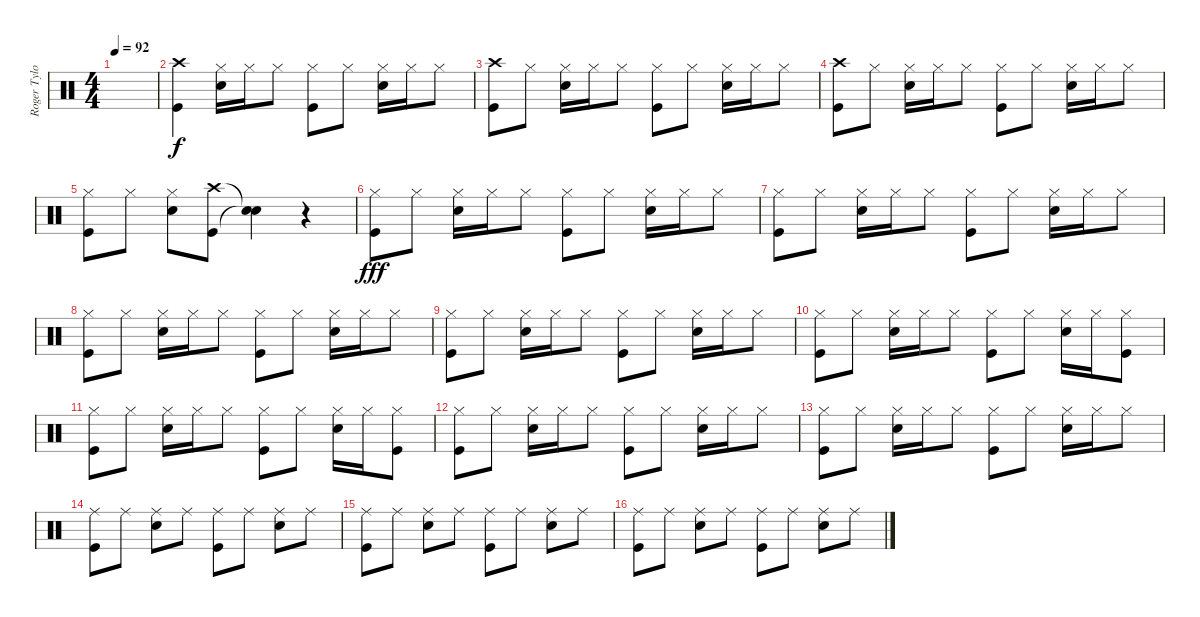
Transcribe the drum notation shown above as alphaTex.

\track ("Roger Tylor" "Roger Tylo") {instrument percussion}
\staff {score}
\articulation defaults
\ts (4 4)
\tempo 92
\clef neutral
\ks c
|
("Crash high (hit)" "Kick (hit)").4 ("Hi-Hat (closed)" "Snare (hit) 2").16 "Hi-Hat (closed)".16 "Hi-Hat (closed)".8 ("Hi-Hat (closed)" "Kick (hit)").8 "Hi-Hat (closed)".8 ("Hi-Hat (closed)" "Snare (hit) 2").16 "Hi-Hat (closed)".16 "Hi-Hat (closed)".8 |
("Crash high (hit)" "Kick (hit)").8 "Hi-Hat (closed)".8 ("Hi-Hat (closed)" "Snare (hit) 2").16 "Hi-Hat (closed)".16 "Hi-Hat (closed)".8 ("Hi-Hat (closed)" "Kick (hit)").8 "Hi-Hat (closed)".8 ("Hi-Hat (closed)" "Snare (hit) 2").16 "Hi-Hat (closed)".16 "Hi-Hat (closed)".8 |
("Crash high (hit)" "Kick (hit)").8 "Hi-Hat (closed)".8 ("Hi-Hat (closed)" "Snare (hit) 2").16 "Hi-Hat (closed)".16 "Hi-Hat (closed)".8 ("Hi-Hat (closed)" "Kick (hit)").8 "Hi-Hat (closed)".8 ("Hi-Hat (closed)" "Snare (hit) 2").16 "Hi-Hat (closed)".16 "Hi-Hat (closed)".8 |
("Hi-Hat (closed)" "Kick (hit)").8 "Hi-Hat (closed)".8 ("Hi-Hat (closed)" "Snare (hit) 2").8 ("Crash high (hit)" "Kick (hit)").8 ("Snare (hit)"{t} "Snare (hit)"{t}).4{dy f} r.4 |
("Hi-Hat (closed)" "Kick (hit)").8{dy fff} "Hi-Hat (closed)".8 ("Hi-Hat (closed)" "Snare (hit) 2").16 "Hi-Hat (closed)".16 "Hi-Hat (closed)".8 ("Hi-Hat (closed)" "Kick (hit)").8 "Hi-Hat (closed)".8 ("Hi-Hat (closed)" "Snare (hit) 2").16 "Hi-Hat (closed)".16 "Hi-Hat (closed)".8 |
("Hi-Hat (closed)" "Kick (hit)").8 "Hi-Hat (closed)".8 ("Hi-Hat (closed)" "Snare (hit) 2").16 "Hi-Hat (closed)".16 "Hi-Hat (closed)".8 ("Hi-Hat (closed)" "Kick (hit)").8 "Hi-Hat (closed)".8 ("Hi-Hat (closed)" "Snare (hit) 2").16 "Hi-Hat (closed)".16 "Hi-Hat (closed)".8 |
("Hi-Hat (closed)" "Kick (hit)").8 "Hi-Hat (closed)".8 ("Hi-Hat (closed)" "Snare (hit) 2").16 "Hi-Hat (closed)".16 "Hi-Hat (closed)".8 ("Hi-Hat (closed)" "Kick (hit)").8 "Hi-Hat (closed)".8 ("Hi-Hat (closed)" "Snare (hit) 2").16 "Hi-Hat (closed)".16 "Hi-Hat (closed)".8 |
("Hi-Hat (closed)" "Kick (hit)").8 "Hi-Hat (closed)".8 ("Hi-Hat (closed)" "Snare (hit) 2").16 "Hi-Hat (closed)".16 "Hi-Hat (closed)".8 ("Hi-Hat (closed)" "Kick (hit)").8 "Hi-Hat (closed)".8 ("Hi-Hat (closed)" "Snare (hit) 2").16 "Hi-Hat (closed)".16 "Hi-Hat (closed)".8 |
("Hi-Hat (closed)" "Kick (hit)").8 "Hi-Hat (closed)".8 ("Hi-Hat (closed)" "Snare (hit) 2").16 "Hi-Hat (closed)".16 "Hi-Hat (closed)".8 ("Hi-Hat (closed)" "Kick (hit)").8 "Hi-Hat (closed)".8 ("Hi-Hat (closed)" "Snare (hit) 2").16 "Hi-Hat (closed)".16 ("Hi-Hat (closed)" "Kick (hit)").8 |
("Hi-Hat (closed)" "Kick (hit)").8 "Hi-Hat (closed)".8 ("Hi-Hat (closed)" "Snare (hit) 2").16 "Hi-Hat (closed)".16 "Hi-Hat (closed)".8 ("Hi-Hat (closed)" "Kick (hit)").8 "Hi-Hat (closed)".8 ("Hi-Hat (closed)" "Snare (hit) 2").16 "Hi-Hat (closed)".16 ("Hi-Hat (closed)" "Kick (hit)").8 |
("Hi-Hat (closed)" "Kick (hit)").8 "Hi-Hat (closed)".8 ("Hi-Hat (closed)" "Snare (hit) 2").16 "Hi-Hat (closed)".16 "Hi-Hat (closed)".8 ("Hi-Hat (closed)" "Kick (hit)").8 "Hi-Hat (closed)".8 ("Hi-Hat (closed)" "Snare (hit) 2").16 "Hi-Hat (closed)".16 "Hi-Hat (closed)".8 |
("Hi-Hat (closed)" "Kick (hit)").8 "Hi-Hat (closed)".8 ("Hi-Hat (closed)" "Snare (hit) 2").16 "Hi-Hat (closed)".16 "Hi-Hat (closed)".8 ("Hi-Hat (closed)" "Kick (hit)").8 "Hi-Hat (closed)".8 ("Hi-Hat (closed)" "Snare (hit) 2").16 "Hi-Hat (closed)".16 "Hi-Hat (closed)".8 |
("Ride (middle)" "Kick (hit)").8 "Ride (middle)".8 ("Ride (middle)" "Snare (hit) 2").8 "Ride (middle)".8 ("Ride (middle)" "Kick (hit)").8 "Ride (middle)".8 ("Ride (middle)" "Snare (hit) 2").8 "Ride (middle)".8 |
("Ride (middle)" "Kick (hit)").8 "Ride (middle)".8 ("Ride (middle)" "Snare (hit) 2").8 "Ride (middle)".8 ("Ride (middle)" "Kick (hit)").8 "Ride (middle)".8 ("Ride (middle)" "Snare (hit) 2").8 "Ride (middle)".8 |
("Ride (middle)" "Kick (hit)").8 "Ride (middle)".8 ("Ride (middle)" "Snare (hit) 2").8 "Ride (middle)".8 ("Ride (middle)" "Kick (hit)").8 "Ride (middle)".8 ("Ride (middle)" "Snare (hit) 2").8 "Ride (middle)".8
